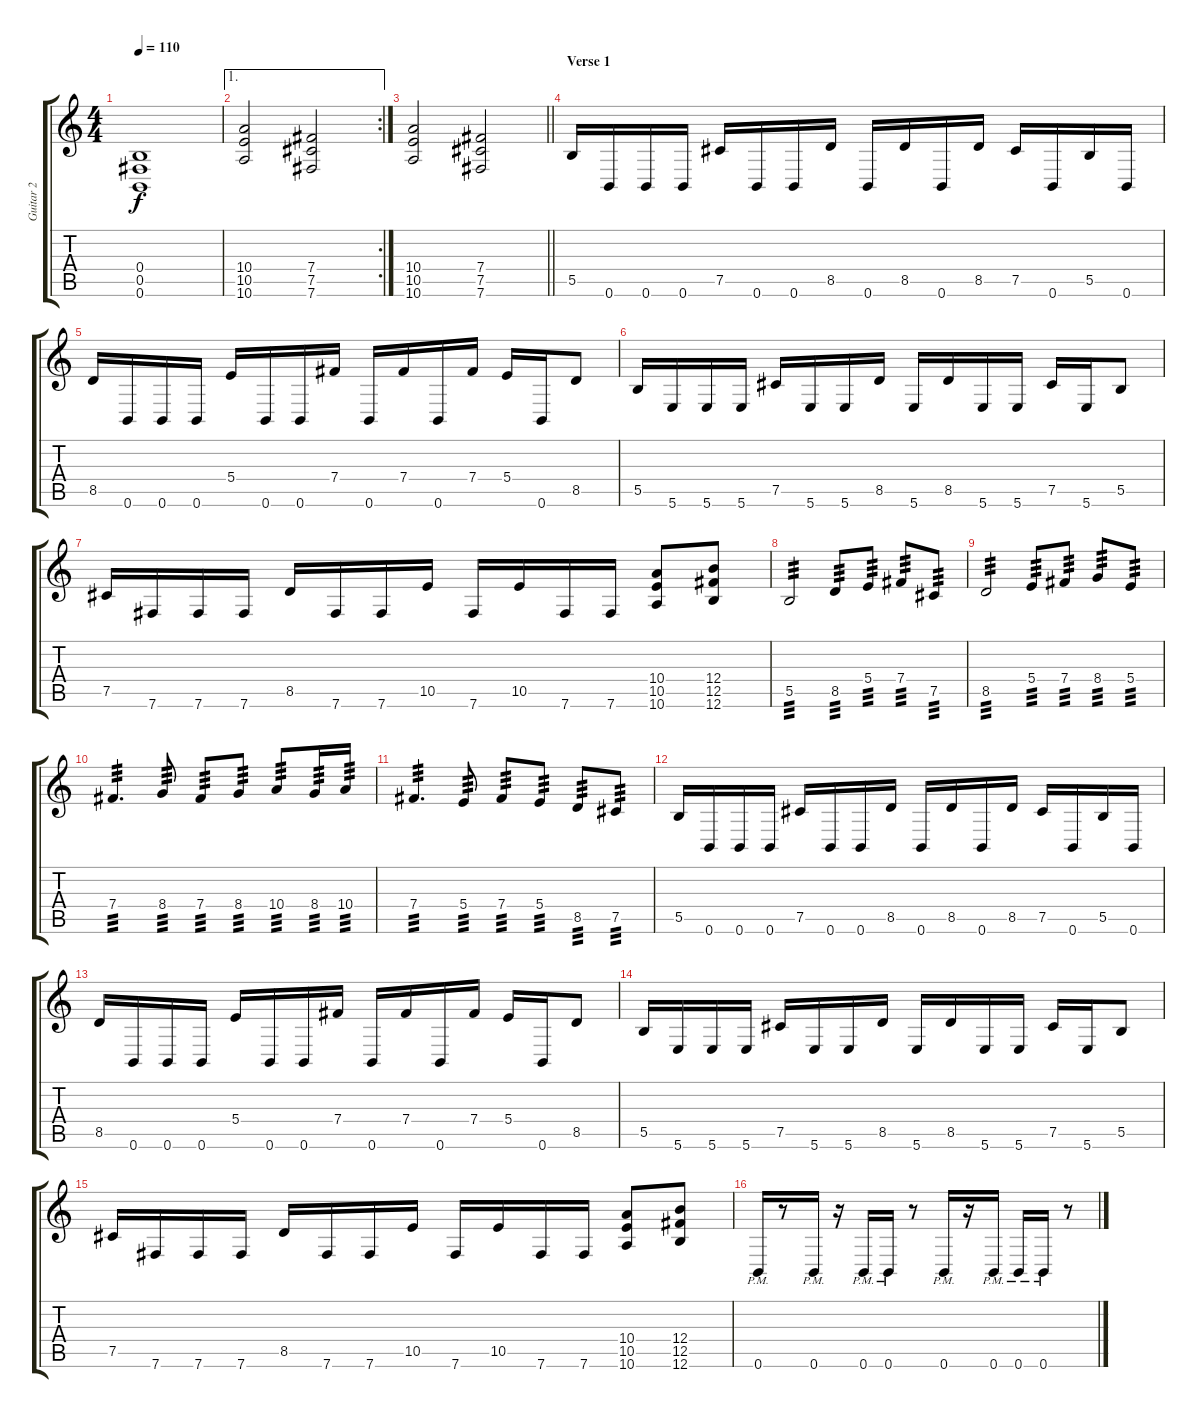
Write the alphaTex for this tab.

\track ("Guitar 2" "Guitar 2") {instrument distortionguitar}
\staff {score tabs}
\tuning (Db4 Ab3 E3 B2 Gb2 B1) {hide}
\ts (4 4)
\tempo 110
\clef g2
\ks c
(0.4 0.5 0.6).1{dy f} |
\ae 1
\rc 2
(10.4 10.5 10.6).2 (7.4 7.5 7.6).2 |
\barLineRight lightlight
(10.4 10.5 10.6).2 (7.4 7.5 7.6).2 |
\section ("" "Verse 1")
5.5.16 0.6.16 0.6.16 0.6.16 7.5.16 0.6.16 0.6.16 8.5.16 0.6.16 8.5.16 0.6.16 8.5.16 7.5.16 0.6.16 5.5.16 0.6.16 |
8.5.16 0.6.16 0.6.16 0.6.16 5.4.16 0.6.16 0.6.16 7.4.16 0.6.16 7.4.16 0.6.16 7.4.16 5.4.16 0.6.16 8.5.8 |
5.5.16 5.6.16 5.6.16 5.6.16 7.5.16 5.6.16 5.6.16 8.5.16 5.6.16 8.5.16 5.6.16 5.6.16 7.5.16 5.6.16 5.5.8 |
7.5.16 7.6.16 7.6.16 7.6.16 8.5.16 7.6.16 7.6.16 10.5.16 7.6.16 10.5.16 7.6.16 7.6.16 (10.4 10.5 10.6).8 (12.4 12.5 12.6).8 |
5.5.2{tp 3} 8.5.8{tp 3} 5.4.8{tp 3} 7.4.8{tp 3} 7.5.8{tp 3} |
8.5.2{tp 3} 5.4.8{tp 3} 7.4.8{tp 3} 8.4.8{tp 3} 5.4.8{tp 3} |
7.4.4{d tp 3} 8.4.8{tp 3} 7.4.8{tp 3} 8.4.8{tp 3} 10.4.8{tp 3} 8.4.16{tp 3} 10.4.16{tp 3} |
7.4.4{d tp 3} 5.4.8{tp 3} 7.4.8{tp 3} 5.4.8{tp 3} 8.5.8{tp 3} 7.5.8{tp 3} |
5.5.16 0.6.16 0.6.16 0.6.16 7.5.16 0.6.16 0.6.16 8.5.16 0.6.16 8.5.16 0.6.16 8.5.16 7.5.16 0.6.16 5.5.16 0.6.16 |
8.5.16 0.6.16 0.6.16 0.6.16 5.4.16 0.6.16 0.6.16 7.4.16 0.6.16 7.4.16 0.6.16 7.4.16 5.4.16 0.6.16 8.5.8 |
5.5.16 5.6.16 5.6.16 5.6.16 7.5.16 5.6.16 5.6.16 8.5.16 5.6.16 8.5.16 5.6.16 5.6.16 7.5.16 5.6.16 5.5.8 |
7.5.16 7.6.16 7.6.16 7.6.16 8.5.16 7.6.16 7.6.16 10.5.16 7.6.16 10.5.16 7.6.16 7.6.16 (10.4 10.5 10.6).8 (12.4 12.5 12.6).8 |
0.6{pm}.16{volume 16} r.8 0.6{pm}.16 r.16 0.6{pm}.16 0.6{pm}.16 r.8 0.6{pm}.16 r.16 0.6{pm}.16 0.6{pm}.16 0.6{pm}.16 r.8
